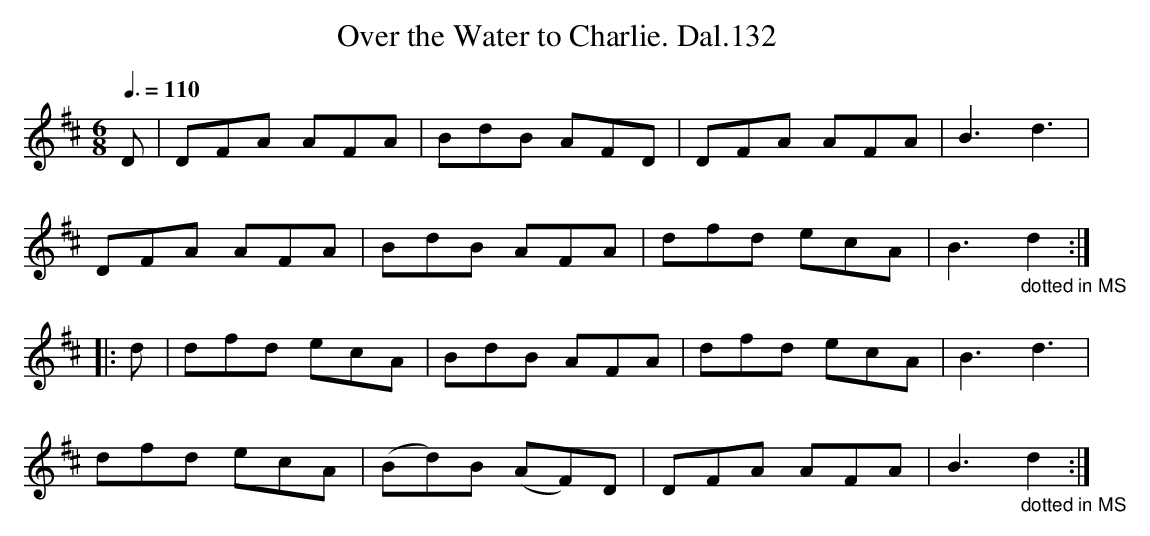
X:1
T:Over the Water to Charlie. Dal.132
M:6/8
L:1/8
Q:3/8=110
K:D
D|DFA AFA|BdB AFD|DFA AFA|B3d3|
DFA AFA|BdB AFA|dfd ecA|B3"_dotted in MS"d2:|
|:d|dfd ecA|BdB AFA|dfd ecA|B3d3|
dfd ecA|(Bd)B (AF)D|DFA AFA|B3"_dotted in MS"d2:|
